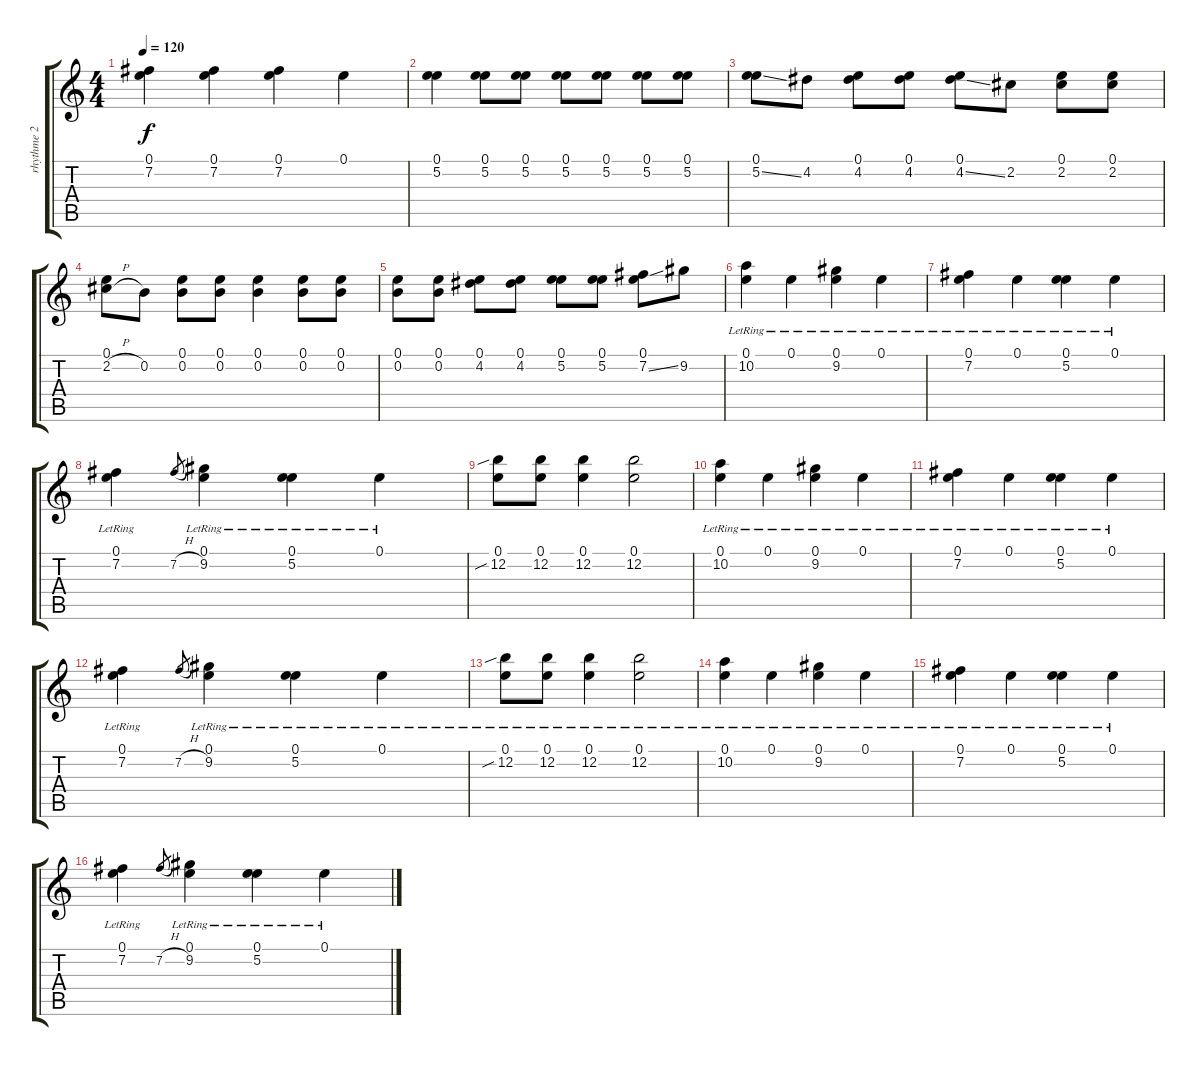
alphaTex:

\track ("rhythme 2" "rhythme 2") {instrument distortionguitar}
\staff {score tabs}
\tuning (E4 B3 G3 D3 A2 E2) {hide}
\ts (4 4)
\tempo 120
\clef g2
\ks c
(0.1 7.2).4{dy f} (0.1 7.2).4 (0.1 7.2).4 0.1.4 |
(0.1 5.2).4 (0.1 5.2).8 (0.1 5.2).8 (0.1 5.2).8 (0.1 5.2).8 (0.1 5.2).8 (0.1 5.2).8 |
(0.1 5.2{ss}).8 4.2.8 (0.1 4.2).8 (0.1 4.2).8 (0.1 4.2{ss}).8 2.2.8 (0.1 2.2).8 (0.1 2.2).8 |
(0.1 2.2{h}).8 0.2.8 (0.1 0.2).8 (0.1 0.2).8 (0.1 0.2).4 (0.1 0.2).8 (0.1 0.2).8 |
(0.1 0.2).8 (0.1 0.2).8 (0.1 4.2).8 (0.1 4.2).8 (0.1 5.2).8 (0.1 5.2).8 (0.1 7.2{ss}).8 9.2.8 |
(0.1{lr} 10.2{lr}).4 0.1{lr}.4 (0.1{lr} 9.2{lr}).4 0.1{lr}.4 |
(0.1{lr} 7.2{lr}).4 0.1{lr}.4 (0.1{lr} 5.2{lr}).4 0.1{lr}.4 |
(0.1{lr} 7.2{lr}).4 7.2{h}.8{gr} (0.1{lr} 9.2{lr}).4 (0.1{lr} 5.2{lr}).4 0.1{lr}.4 |
(0.1 12.2{sib}).8 (0.1 12.2).8 (0.1 12.2).4 (0.1 12.2).2 |
(0.1{lr} 10.2{lr}).4 0.1{lr}.4 (0.1{lr} 9.2{lr}).4 0.1{lr}.4 |
(0.1{lr} 7.2{lr}).4 0.1{lr}.4 (0.1{lr} 5.2{lr}).4 0.1{lr}.4 |
(0.1{lr} 7.2{lr}).4 7.2{h}.8{gr} (0.1{lr} 9.2{lr}).4 (0.1{lr} 5.2{lr}).4 0.1{lr}.4 |
(0.1{lr} 12.2{sib lr}).8 (0.1{lr} 12.2{lr}).8 (0.1{lr} 12.2{lr}).4 (0.1{lr} 12.2{lr}).2 |
(0.1{lr} 10.2{lr}).4 0.1{lr}.4 (0.1{lr} 9.2{lr}).4 0.1{lr}.4 |
(0.1{lr} 7.2{lr}).4 0.1{lr}.4 (0.1{lr} 5.2{lr}).4 0.1{lr}.4 |
(0.1{lr} 7.2{lr}).4 7.2{h}.8{gr} (0.1{lr} 9.2{lr}).4 (0.1{lr} 5.2{lr}).4 0.1{lr}.4
